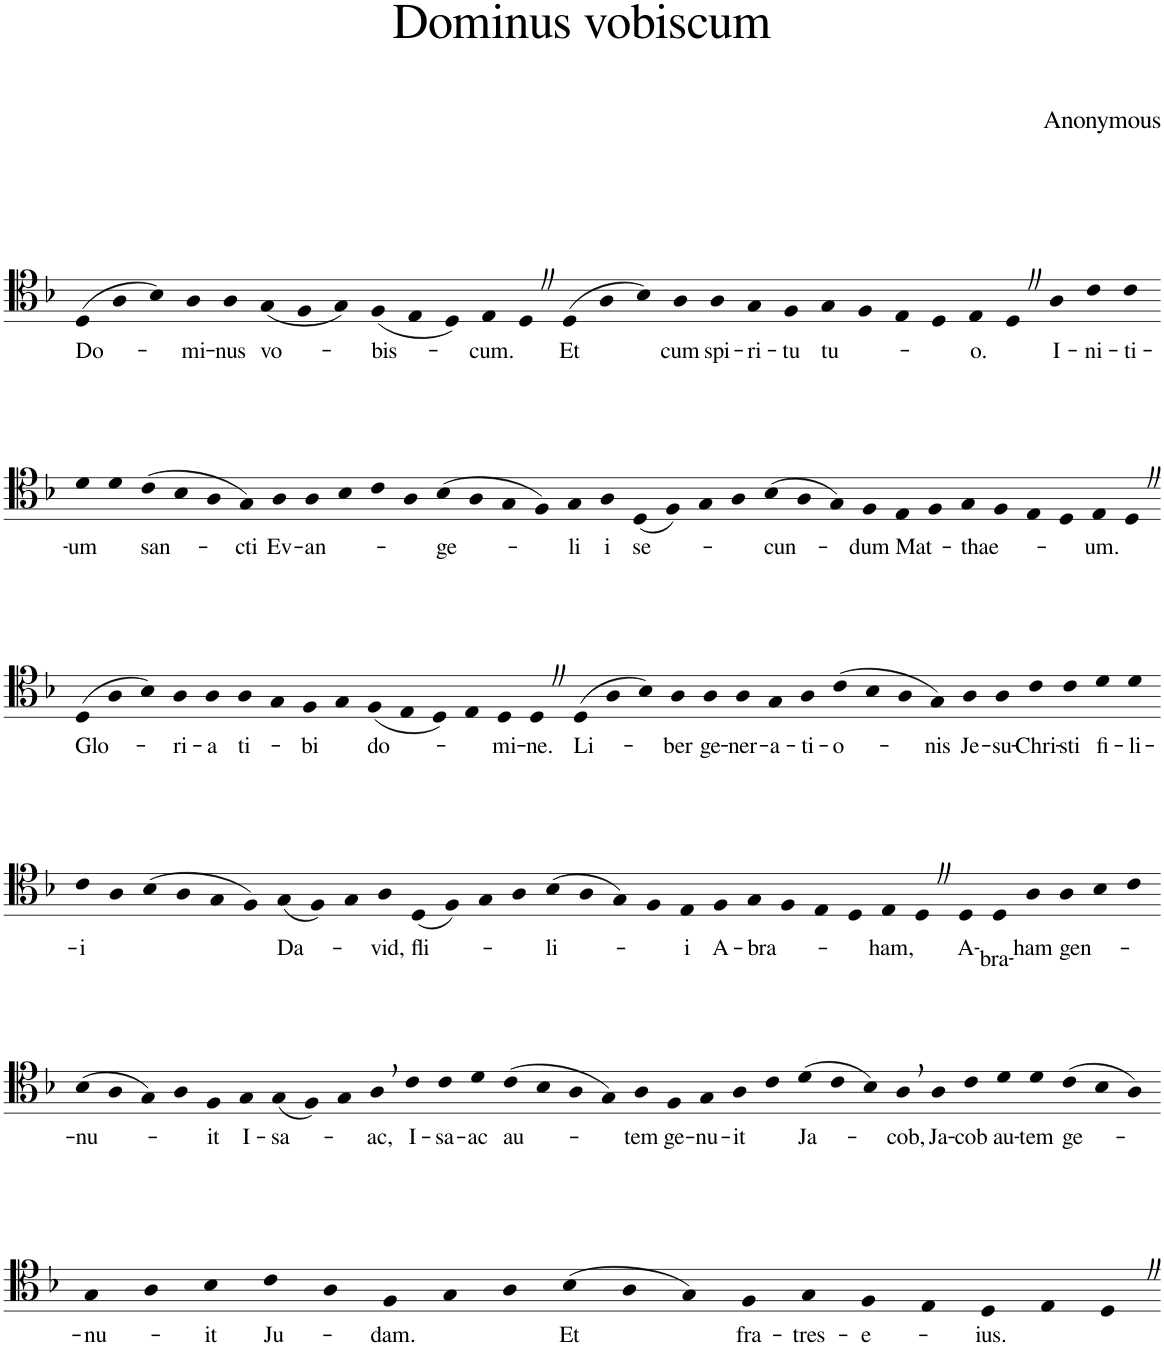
**kern	**text
*part1	*part1
*staff1	*staff1
*I"Piano	*
*I'Pno.	*
*clefC4	*
*k[b-]	*
*M63/4	*
=1	=1
!	!LO:LY:b
(4D	Do-
4A	.
4B-)	.
!	!LO:LY:b
4A	-mi-
!	!LO:LY:b
4A	-nus
!	!LO:LY:b
(4G	vo-
4F	.
4G)	.
!	!LO:LY:b
(4F	-bis-
4E	.
4D)	.
!	!LO:LY:b
4E	-cum.
4DZ	.
!	!LO:LY:b
(4D	Et
4A	.
4B-)	.
!	!LO:LY:b
4A	cum
!	!LO:LY:b
4A	spi-
!	!LO:LY:b
4G	-ri-
!	!LO:LY:b
4F	-tu
!	!LO:LY:b
4G	tu-
4F	.
4E	.
4D	.
!	!LO:LY:b
4E	-o.
4DZ	.
!	!LO:LY:b
4A	I-
!	!LO:LY:b
4c	-ni-
!	!LO:LY:b
4c	-ti-
!!LO:LB:g=z
=2-	=2-
!	!LO:LY:b
4d	-um
4d	.
!	!LO:LY:b
(4c	san-
4B-	.
4A	.
!	!LO:LY:b
4G)	-cti
!	!LO:LY:b
4A	Ev-
!	!LO:LY:b
4A	-an-
4B-	.
4c	.
4A	.
!	!LO:LY:b
(4B-	-ge-
4A	.
4G	.
4F)	.
!	!LO:LY:b
4G	-li
!	!LO:LY:b
4A	i
!	!LO:LY:b
(4D	se-
4F)	.
4G	.
4A	.
!	!LO:LY:b
(4B-	-cun-
4A	.
4G)	.
!	!LO:LY:b
4F	-dum
!	!LO:LY:b
4E	Mat-
4F	.
!	!LO:LY:b
4G	-thae-
4F	.
4E	.
4D	.
!	!LO:LY:b
4E	-um.
4DZ	.
!!LO:LB:g=z
=3-	=3-
!	!LO:LY:b
(4D	Glo-
4A	.
4B-)	.
!	!LO:LY:b
4A	-ri-
!	!LO:LY:b
4A	-a
!	!LO:LY:b
4A	ti-
4G	.
!	!LO:LY:b
4F	-bi
4G	.
!	!LO:LY:b
(4F	do-
4E	.
4D)	.
4E	.
!	!LO:LY:b
4D	-mi-
!	!LO:LY:b
4DZ	-ne.
!	!LO:LY:b
(4D	Li-
4A	.
4B-)	.
!	!LO:LY:b
4A	-ber
!	!LO:LY:b
4A	ge-
!	!LO:LY:b
4A	-ner-
!	!LO:LY:b
4G	-a-
!	!LO:LY:b
4A	-ti-
!	!LO:LY:b
(4c	-o-
4B-	.
4A	.
!	!LO:LY:b
4G)	-nis
!	!LO:LY:b
4A	Je-
!	!LO:LY:b
4A	-su-
!	!LO:LY:b
4c	-Chri-
!	!LO:LY:b
4c	-sti
!	!LO:LY:b
4d	fi-
!	!LO:LY:b
4d	-li-
!!LO:LB:g=z
=4-	=4-
!	!LO:LY:b
4c	-i
4A	.
(4B-	.
4A	.
4G	.
4F)	.
!	!LO:LY:b
(4G	Da-
4F)	.
4G	.
!	!LO:LY:b
4A	-vid,
!	!LO:LY:b
(4D	fli-
4F)	.
4G	.
4A	.
!	!LO:LY:b
(4B-	-li-
4A	.
4G)	.
4F	.
!	!LO:LY:b
4E	-i
!	!LO:LY:b
4F	A-
!	!LO:LY:b
4G	-bra-
4F	.
4E	.
4D	.
!	!LO:LY:b
4E	-ham,
4DZ	.
!	!LO:LY:b
4D	A-
!	!LO:LY:b
4D	-bra-
!	!LO:LY:b
4A	-ham
!	!LO:LY:b
4A	gen-
4B-	.
4c	.
!!LO:LB:g=z
=5-	=5-
!	!LO:LY:b
(4B-	-nu-
4A	.
4G)	.
4A	.
!	!LO:LY:b
4F	-it
!	!LO:LY:b
4G	I-
!	!LO:LY:b
(4G	-sa-
4F)	.
4G	.
!	!LO:LY:b
4A,	-ac,
!	!LO:LY:b
4c	I-
!	!LO:LY:b
4c	-sa-
!	!LO:LY:b
4d	-ac
!	!LO:LY:b
(4c	au-
4B-	.
4A	.
4G)	.
!	!LO:LY:b
4A	-tem
!	!LO:LY:b
4F	ge-
!	!LO:LY:b
4G	-nu-
!	!LO:LY:b
4A	-it
4c	.
!	!LO:LY:b
(4d	Ja-
4c	.
4B-)	.
!	!LO:LY:b
4A,	-cob,
!	!LO:LY:b
4A	Ja-
!	!LO:LY:b
4c	-cob
!	!LO:LY:b
4d	au-
!	!LO:LY:b
4d	-tem
!	!LO:LY:b
(4c	ge-
4B-	.
4A)	.
!!LO:LB:g=z
=6-	=6-
!	!LO:LY:b
4G	-nu-
4A	.
!	!LO:LY:b
4B-	-it
!	!LO:LY:b
4c	Ju-
4A	.
!	!LO:LY:b
4F	-dam.
4G	.
4A	.
!	!LO:LY:b
(4B-	Et
4A	.
4G)	.
!	!LO:LY:b
4F	fra-
!	!LO:LY:b
4G	-tres-
!	!LO:LY:b
4F	-e-
4E	.
!	!LO:LY:b
4D	-ius.
4E	.
4DZ	.
=-	=-
*-	*-
